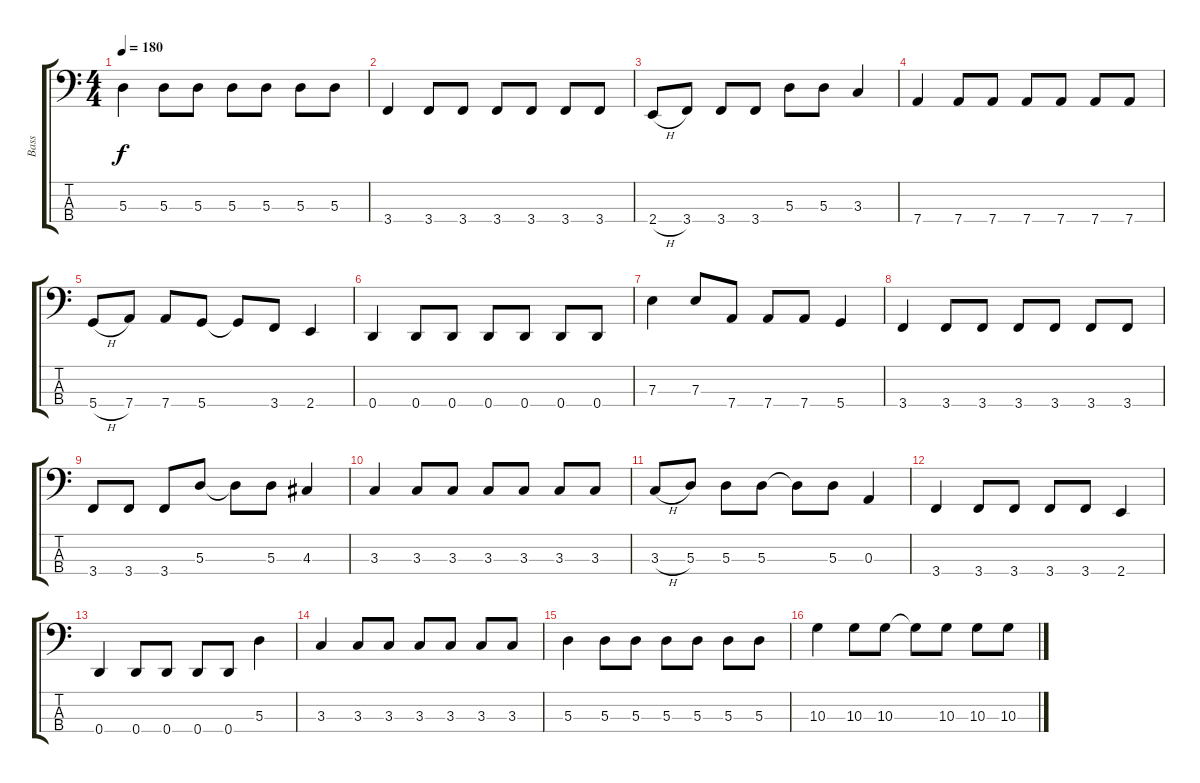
\track ("Bass" "Bass") {instrument acousticbass}
\staff {score tabs}
\tuning (G2 D2 A1 D1) {hide}
\ts (4 4)
\tempo 180
\clef f4
\ks c
5.3.4{dy f} 5.3.8 5.3.8 5.3.8 5.3.8 5.3.8 5.3.8 |
3.4.4 3.4.8 3.4.8 3.4.8 3.4.8 3.4.8 3.4.8 |
2.4{h}.8 3.4.8 3.4.8 3.4.8 5.3.8 5.3.8 3.3.4 |
7.4.4 7.4.8 7.4.8 7.4.8 7.4.8 7.4.8 7.4.8 |
5.4{h}.8 7.4.8 7.4.8 5.4.8 5.4{t}.8 3.4.8 2.4.4 |
0.4.4 0.4.8 0.4.8 0.4.8 0.4.8 0.4.8 0.4.8 |
7.3.4 7.3.8 7.4.8 7.4.8 7.4.8 5.4.4 |
3.4.4 3.4.8 3.4.8 3.4.8 3.4.8 3.4.8 3.4.8 |
3.4.8 3.4.8 3.4.8 5.3.8 5.3{t}.8 5.3.8 4.3.4 |
3.3.4 3.3.8 3.3.8 3.3.8 3.3.8 3.3.8 3.3.8 |
3.3{h}.8 5.3.8 5.3.8 5.3.8 5.3{t}.8 5.3.8 0.3.4 |
3.4.4 3.4.8 3.4.8 3.4.8 3.4.8 2.4.4 |
0.4.4 0.4.8 0.4.8 0.4.8 0.4.8 5.3.4 |
3.3.4 3.3.8 3.3.8 3.3.8 3.3.8 3.3.8 3.3.8 |
5.3.4 5.3.8 5.3.8 5.3.8 5.3.8 5.3.8 5.3.8 |
10.3.4 10.3.8 10.3.8 10.3{t}.8 10.3.8 10.3.8 10.3.8
